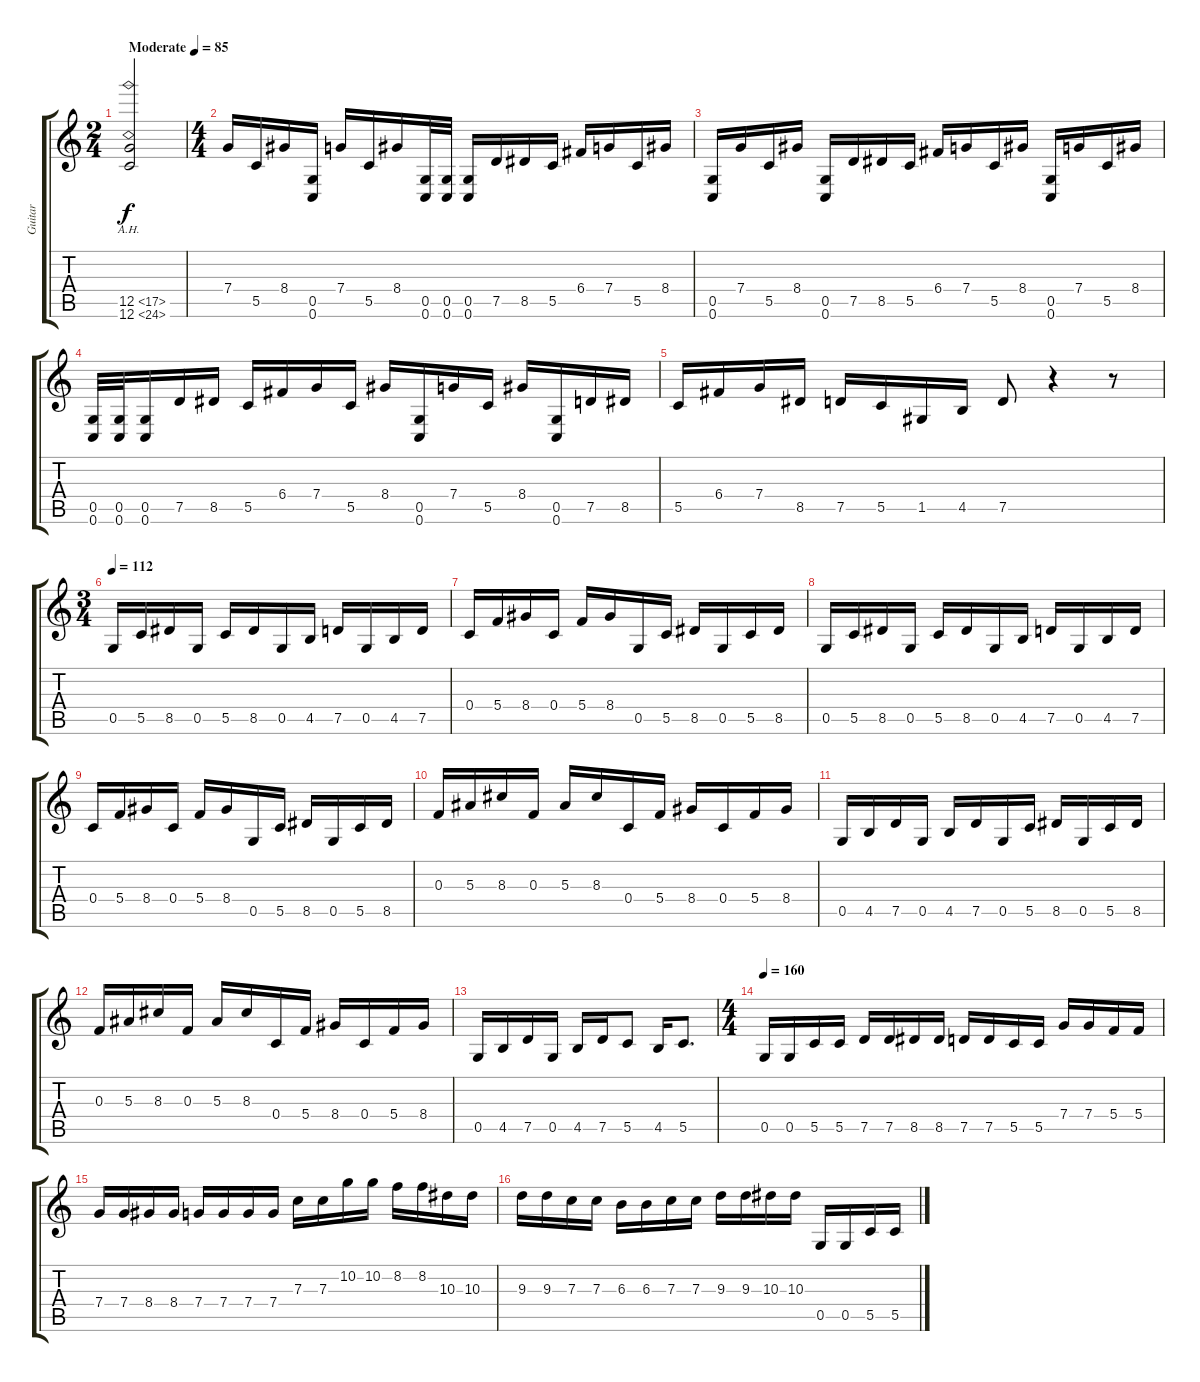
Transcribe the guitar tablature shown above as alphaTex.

\track ("Guitar" "Guitar") {instrument overdrivenguitar}
\staff {score tabs}
\tuning (D4 A3 F3 C3 G2 C2) {hide}
\ts (2 4)
\tempo (85 "Moderate")
\clef g2
\ks c
(12.5{ah 5} 12.6{ah 12}).2{dy f volume 16 instrument overdrivenguitar} |
\ts (4 4)
7.4.16 5.5.16 8.4.16 (0.5 0.6).16 7.4.16 5.5.16 8.4.16 (0.5 0.6).32 (0.5 0.6).32 (0.5 0.6).16 7.5.16 8.5.16 5.5.16 6.4.16 7.4.16 5.5.16 8.4.16 |
(0.5 0.6).16 7.4.16 5.5.16 8.4.16 (0.5 0.6).16 7.5.16 8.5.16 5.5.16 6.4.16 7.4.16 5.5.16 8.4.16 (0.5 0.6).16 7.4.16 5.5.16 8.4.16 |
(0.5 0.6).32 (0.5 0.6).32 (0.5 0.6).16 7.5.16 8.5.16 5.5.16 6.4.16 7.4.16 5.5.16 8.4.16 (0.5 0.6).16 7.4.16 5.5.16 8.4.16 (0.5 0.6).16 7.5.16 8.5.16 |
5.5.16 6.4.16 7.4.16 8.5.16 7.5.16 5.5.16 1.5.16 4.5.16 7.5.8 r.4 r.8 |
\ts (3 4)
\tempo 112
0.5.16 5.5.16 8.5.16 0.5.16 5.5.16 8.5.16 0.5.16 4.5.16 7.5.16 0.5.16 4.5.16 7.5.16 |
0.4.16 5.4.16 8.4.16 0.4.16 5.4.16 8.4.16 0.5.16 5.5.16 8.5.16 0.5.16 5.5.16 8.5.16 |
0.5.16 5.5.16 8.5.16 0.5.16 5.5.16 8.5.16 0.5.16 4.5.16 7.5.16 0.5.16 4.5.16 7.5.16 |
0.4.16 5.4.16 8.4.16 0.4.16 5.4.16 8.4.16 0.5.16 5.5.16 8.5.16 0.5.16 5.5.16 8.5.16 |
0.3.16 5.3.16 8.3.16 0.3.16 5.3.16 8.3.16 0.4.16 5.4.16 8.4.16 0.4.16 5.4.16 8.4.16 |
0.5.16 4.5.16 7.5.16 0.5.16 4.5.16 7.5.16 0.5.16 5.5.16 8.5.16 0.5.16 5.5.16 8.5.16 |
0.3.16 5.3.16 8.3.16 0.3.16 5.3.16 8.3.16 0.4.16 5.4.16 8.4.16 0.4.16 5.4.16 8.4.16 |
0.5.16 4.5.16 7.5.16 0.5.16 4.5.16 7.5.16 5.5.8 4.5.16 5.5.8{d} |
\ts (4 4)
\tempo 160
0.5.16 0.5.16 5.5.16 5.5.16 7.5.16 7.5.16 8.5.16 8.5.16 7.5.16 7.5.16 5.5.16 5.5.16 7.4.16 7.4.16 5.4.16 5.4.16 |
7.4.16 7.4.16 8.4.16 8.4.16 7.4.16 7.4.16 7.4.16 7.4.16 7.3.16 7.3.16 10.2.16 10.2.16 8.2.16 8.2.16 10.3.16 10.3.16 |
9.3.16 9.3.16 7.3.16 7.3.16 6.3.16 6.3.16 7.3.16 7.3.16 9.3.16 9.3.16 10.3.16 10.3.16 0.5.16 0.5.16 5.5.16 5.5.16
